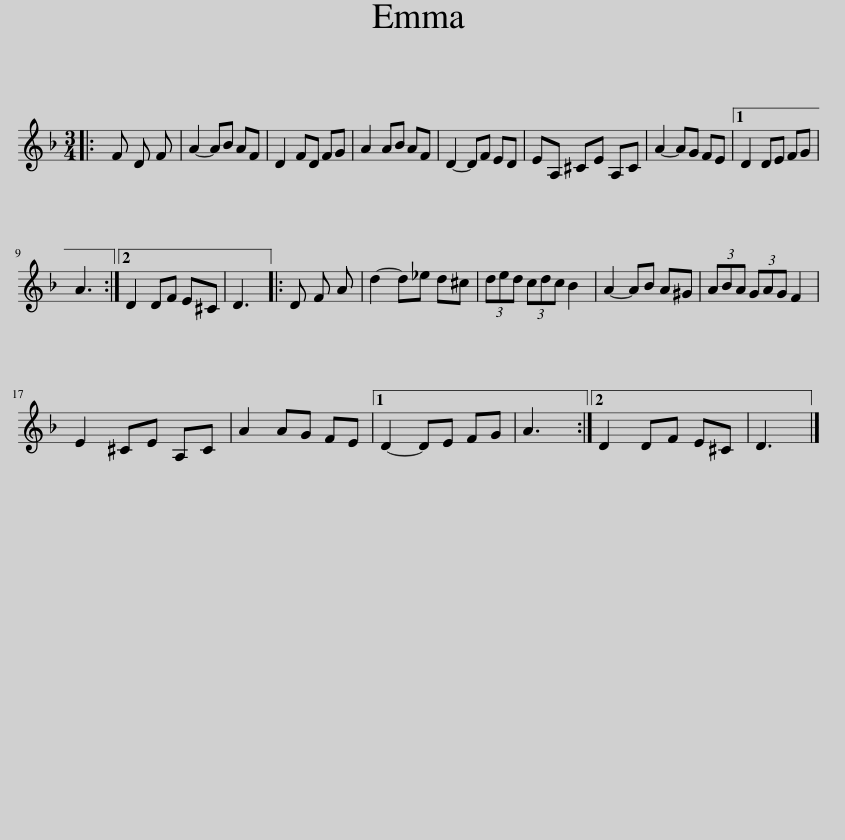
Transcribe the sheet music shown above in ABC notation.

X:1
L:1/8
M:3/4
I:linebreak $
K:Dmin
V:1 treble
V:1
|: F D F | A2- AB AF | D2 FD FG | A2 AB AF | D2- DF ED | %5
 EA, ^CE A,C | A2- AG FE |1 D2 DE FG |$ A3 :|2 D2 DF E^C | %10
 D3 |: D F A | d2- d_e d^c | (3ded (3cdc B2 | A2- AB A^G | %15
 (3ABA (3GAG F2 |$ E2 ^CE A,C | A2 AG FE |1 D2- DE FG | A3 :|2 %20
 D2 DF E^C | D3 |] %22
